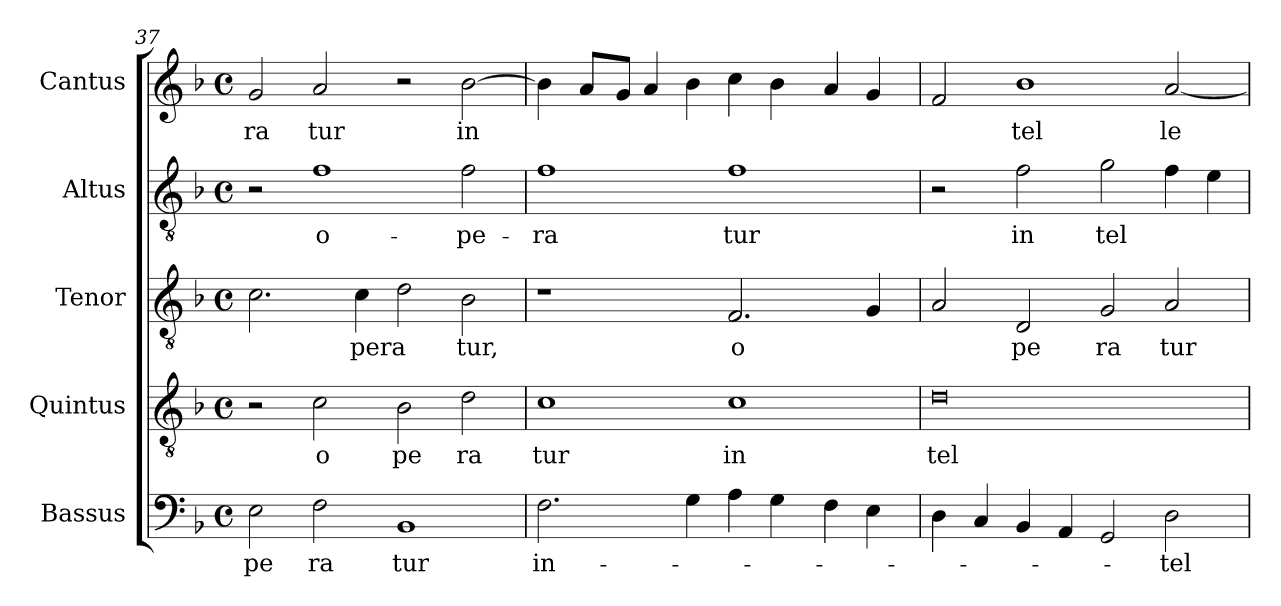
**kern	**text	**kern	**text	**kern	**text	**kern	**text	**kern	**text
*part5	*part5	*part4	*part4	*part3	*part3	*part2	*part2	*part1	*part1
*staff5	*staff5	*staff4	*staff4	*staff3	*staff3	*staff2	*staff2	*staff1	*staff1
*I"Bassus	*	*I"Quintus	*	*I"Tenor	*	*I"Altus	*	*I"Cantus	*
*clefF4	*	*clefGv2	*	*clefGv2	*	*clefGv2	*	*clefG2	*
*k[b-]	*	*k[b-]	*	*k[b-]	*	*k[b-]	*	*k[b-]	*
*F:	*	*F:	*	*F:	*	*F:	*	*F:	*
*M4/4	*	*M4/4	*	*M4/4	*	*M4/4	*	*M4/4	*
*met(c)	*	*met(c)	*	*met(c)	*	*met(c)	*	*met(c)	*
=37	=37	=37	=37	=37	=37	=37	=37	=37	=37
!	!LO:LY:b:cj	!	!	!	!	!	!	!	!LO:LY:b:cj
2E\	pe	2r	.	2.c\	.	2r	.	2g/	ra
!	!LO:LY:b:cj	!	!LO:LY:b:cj	!	!	!	!LO:LY:b:cj	!	!LO:LY:b:cj
2F\	ra	2c\	o	.	.	1f	o-	2a/	tur
!	!	!	!	!	!LO:LY:b:cj	!	!	!	!
.	.	.	.	4c\	pera	.	.	.	.
!	!LO:LY:b:cj	!	!LO:LY:b:cj	!	!	!	!	!	!
1BB-	tur	2B-\	pe	2d\	.	.	.	2r	.
!	!	!	!LO:LY:b:cj	!	!LO:LY:b:cj	!	!LO:LY:b:cj	!	!LO:LY:b:cj
.	.	2d\	ra	2B-\	tur,	2f\	-pe-	[>2b-\	in
!!LO:PB:g=z
=38	=38	=38	=38	=38	=38	=38	=38	=38	=38
!	!LO:LY:b:cj	!	!LO:LY:b:cj	!	!	!	!LO:LY:b:cj	!	!
*	*	*	*	*	*	*	*	*^	*
2.F\	in-	1c	tur	1r	.	1f	-ra	4b-\]	4ryy	.
.	.	.	.	.	.	.	.	8a/L	16ryy	.
.	.	.	.	.	.	.	.	.	1ryy	.
.	.	.	.	.	.	.	.	8g/J	.	.
.	.	.	.	.	.	.	.	4a/	.	.
4G\	.	.	.	.	.	.	.	4b-\	.	.
!	!	!	!LO:LY:b:cj	!	!LO:LY:b:cj	!	!LO:LY:b:cj	!	!	!
4A\	.	1c	in	2.F/	o	1f	tur	4cc\	.	.
4G\	.	.	.	.	.	.	.	4b-\	.	.
.	.	.	.	.	.	.	.	.	2ryy	.
4F\	.	.	.	.	.	.	.	4a/	.	.
4E\	.	.	.	4G/	.	.	.	4g/	.	.
.	.	.	.	.	.	.	.	.	8.ryy	.
=39	=39	=39	=39	=39	=39	=39	=39	=39	=39	=39
!	!	!	!LO:LY:b:cj	!	!	!	!	!	!	!
*	*	*	*	*	*	*	*	*v	*v	*
4D\	.	0d	tel	2A/	.	2r	.	2f/	.
4C/	.	.	.	.	.	.	.	.	.
!	!	!	!	!	!LO:LY:b:cj	!	!LO:LY:b:cj	!	!LO:LY:b:cj
4BB-/	.	.	.	2D/	pe	2f\	in	1b-	tel
4AA/	.	.	.	.	.	.	.	.	.
!	!	!	!	!	!LO:LY:b:cj	!	!LO:LY:b	!	!
2GG/	.	.	.	2G/	ra	2g\	tel	.	.
!	!LO:LY:b:cj	!	!	!	!LO:LY:b:cj	!	!	!	!LO:LY:b:cj
2D\	-tel-	.	.	2A/	tur	4f\	.	[<2a/	le
.	.	.	.	.	.	4e\	.	.	.
=	=	=	=	=	=	=	=	=	=
*-	*-	*-	*-	*-	*-	*-	*-	*-	*-
